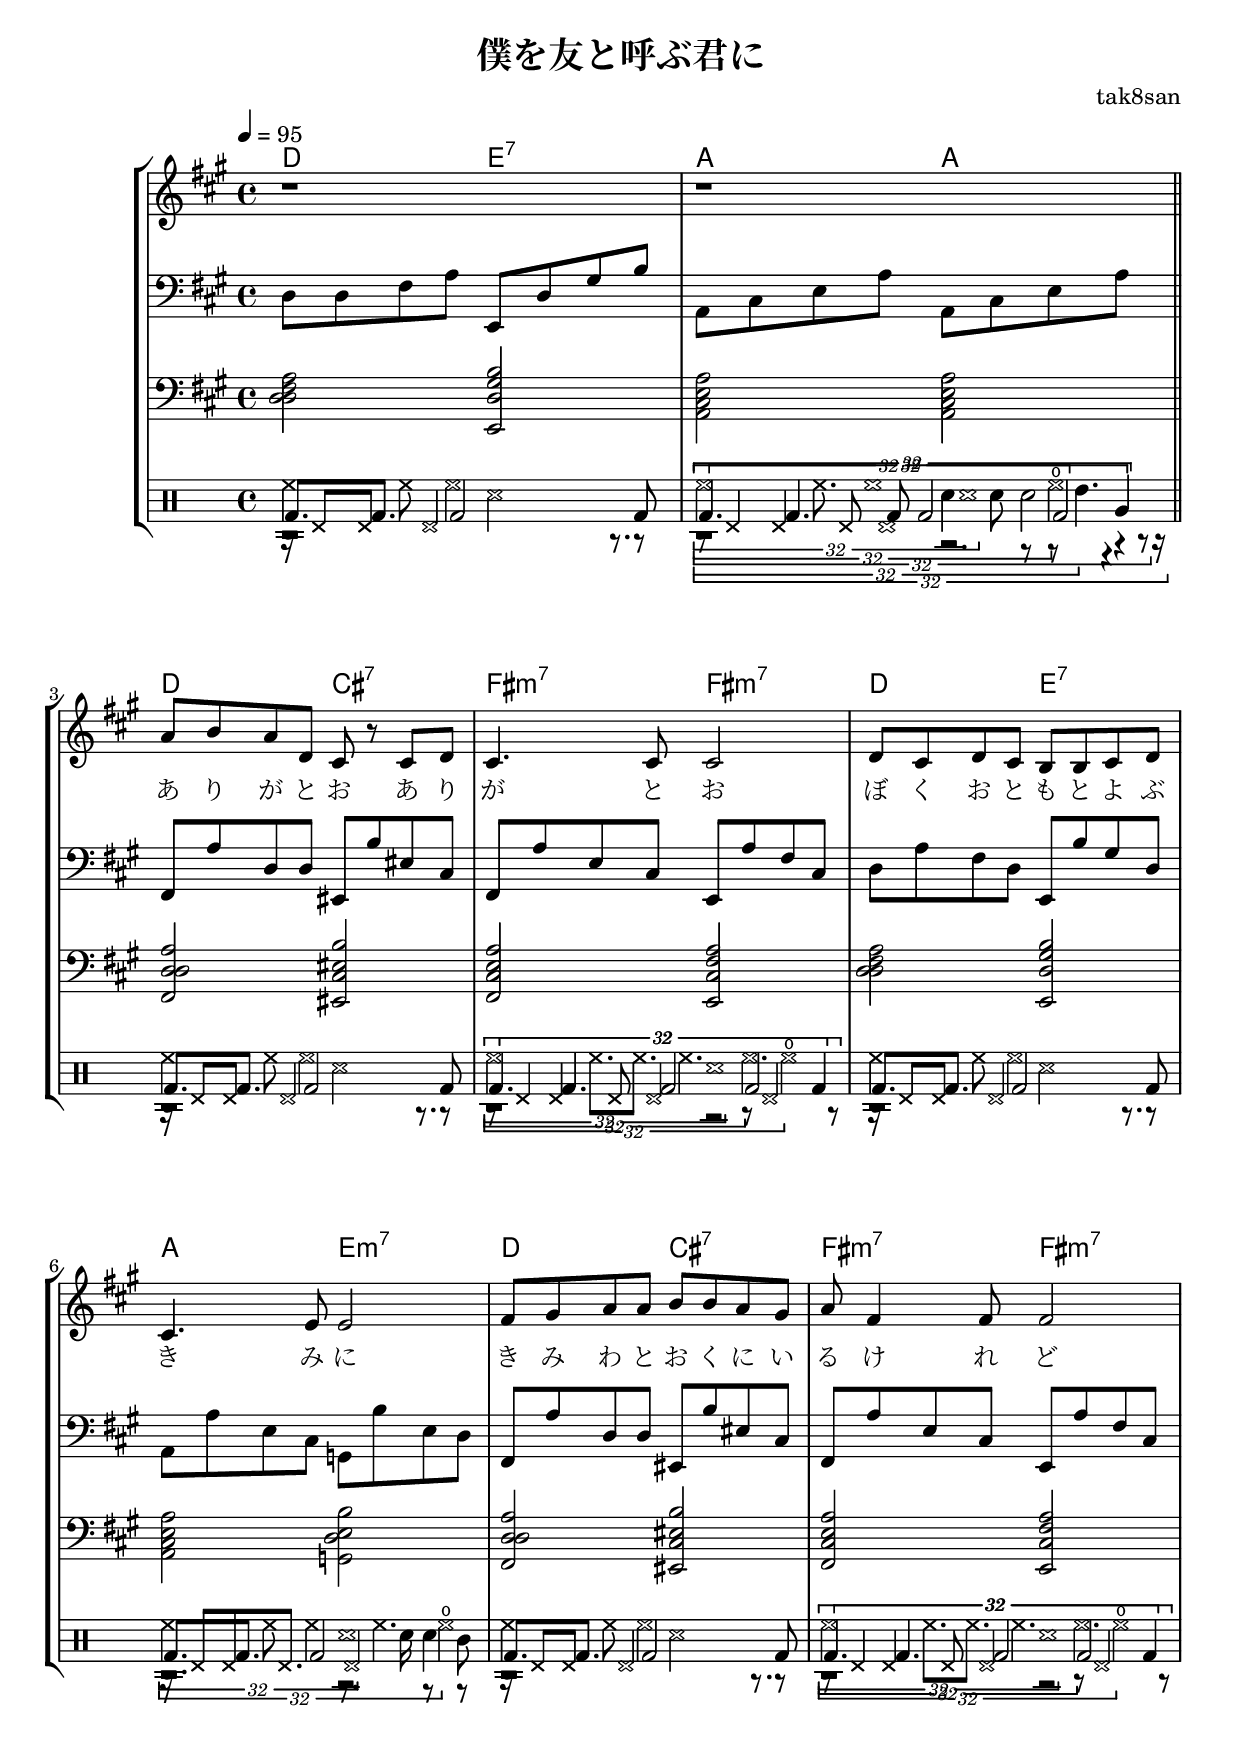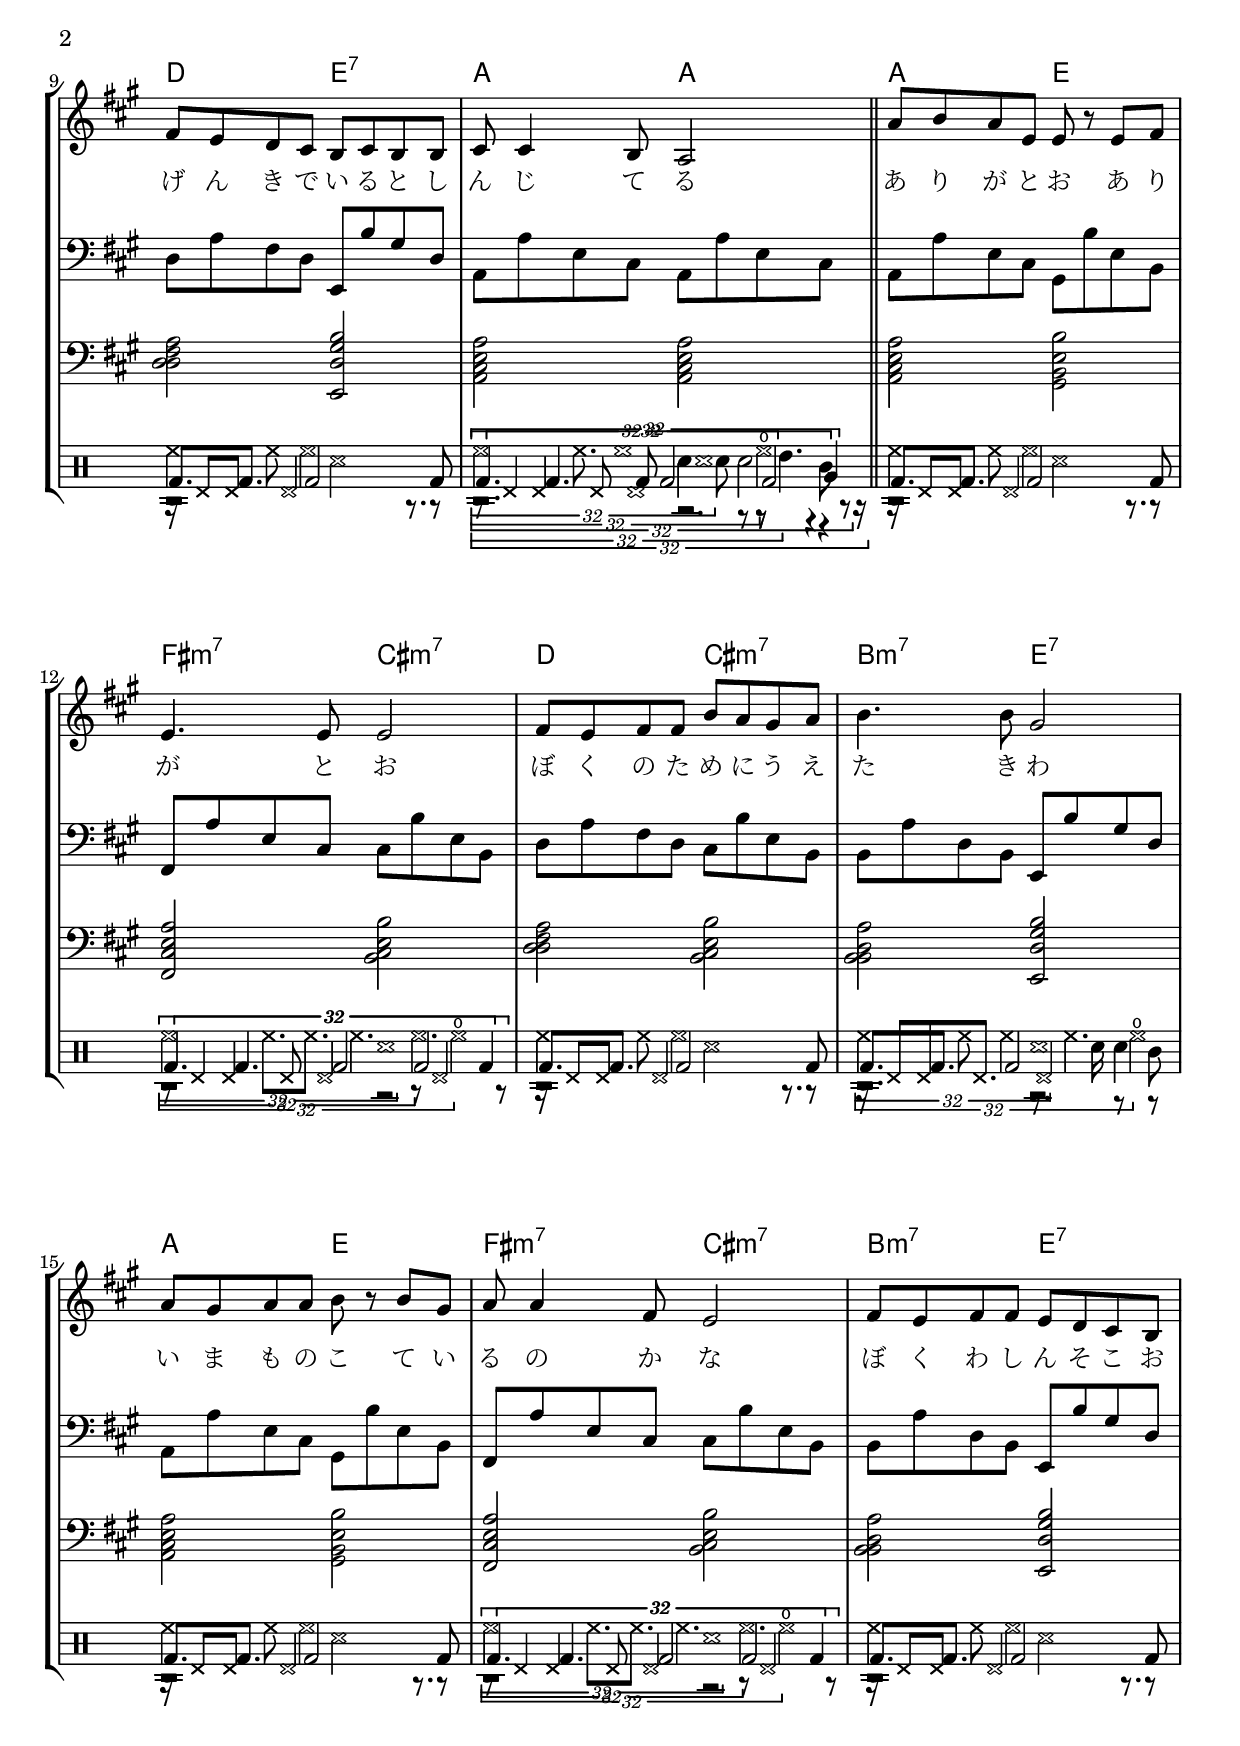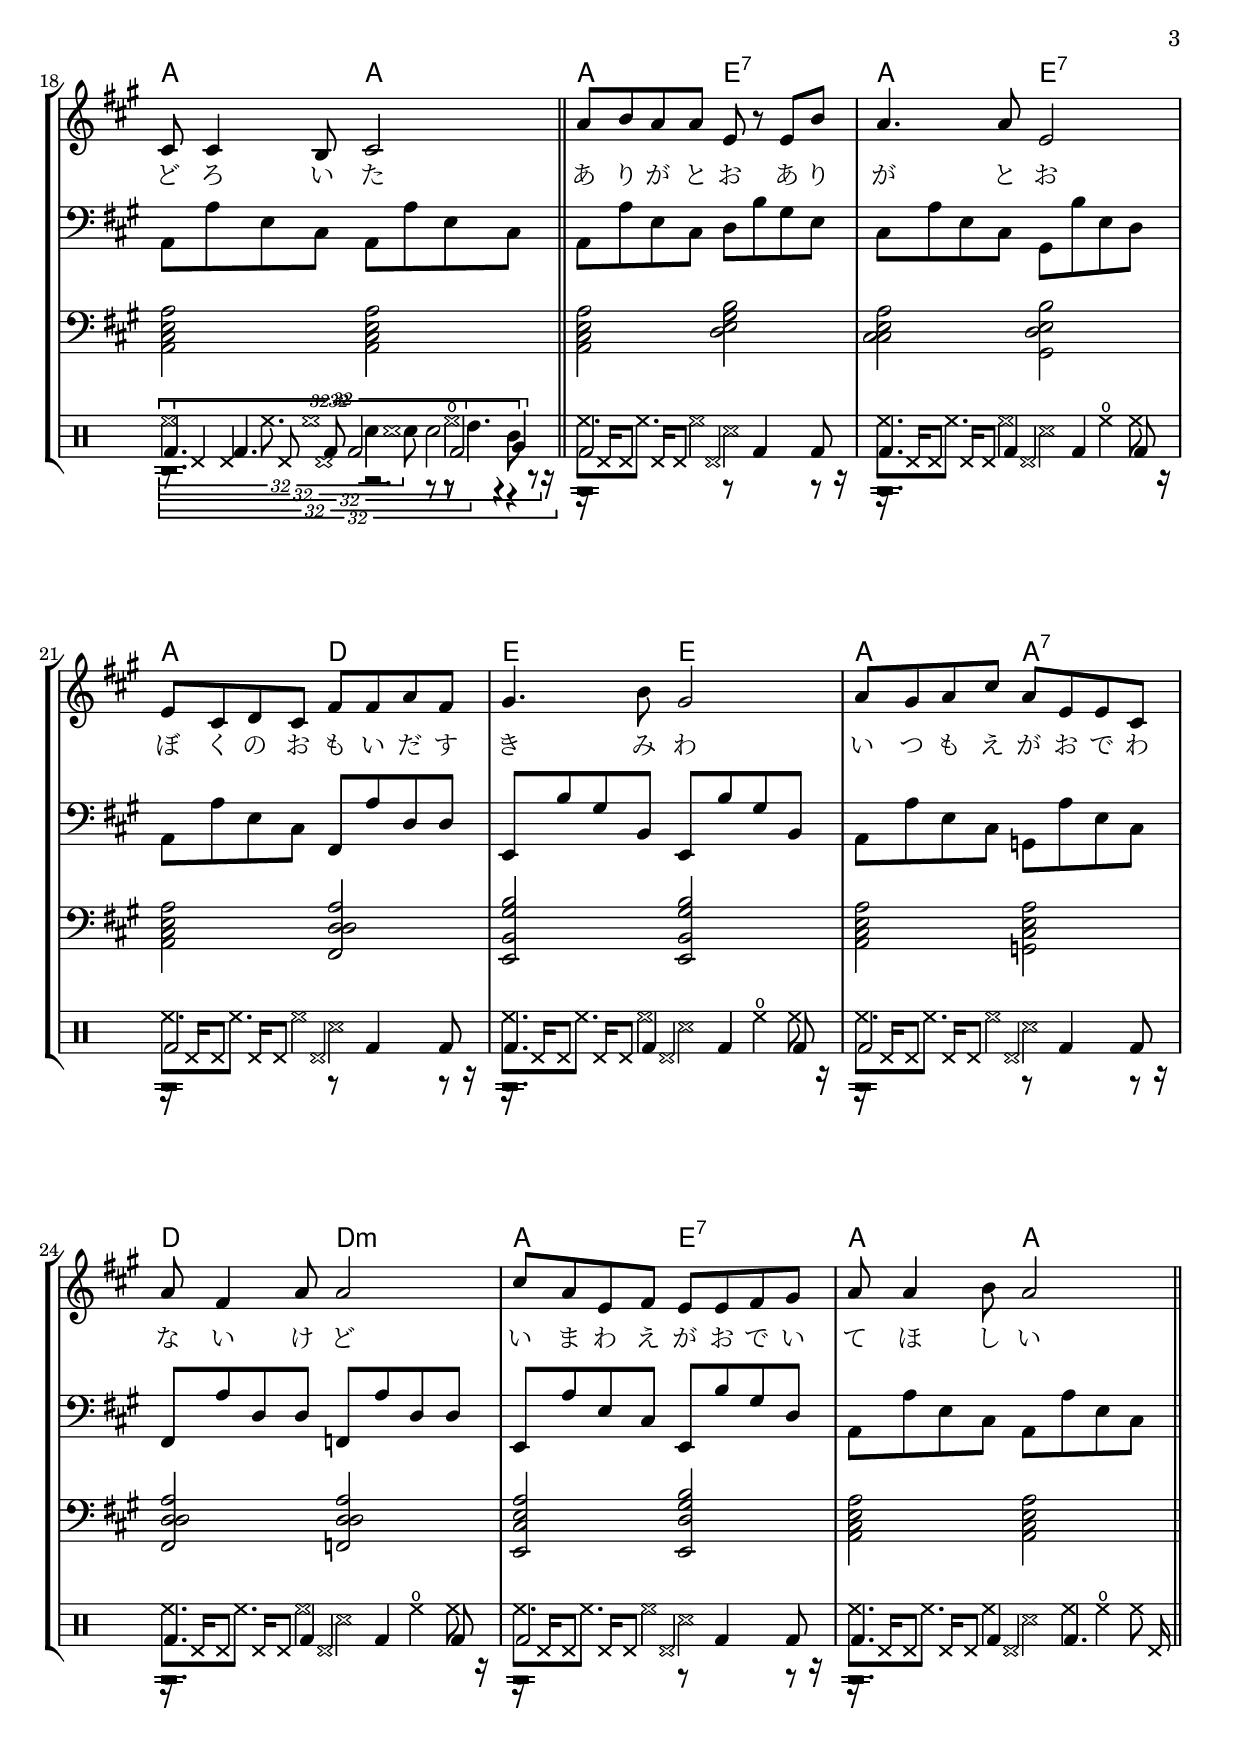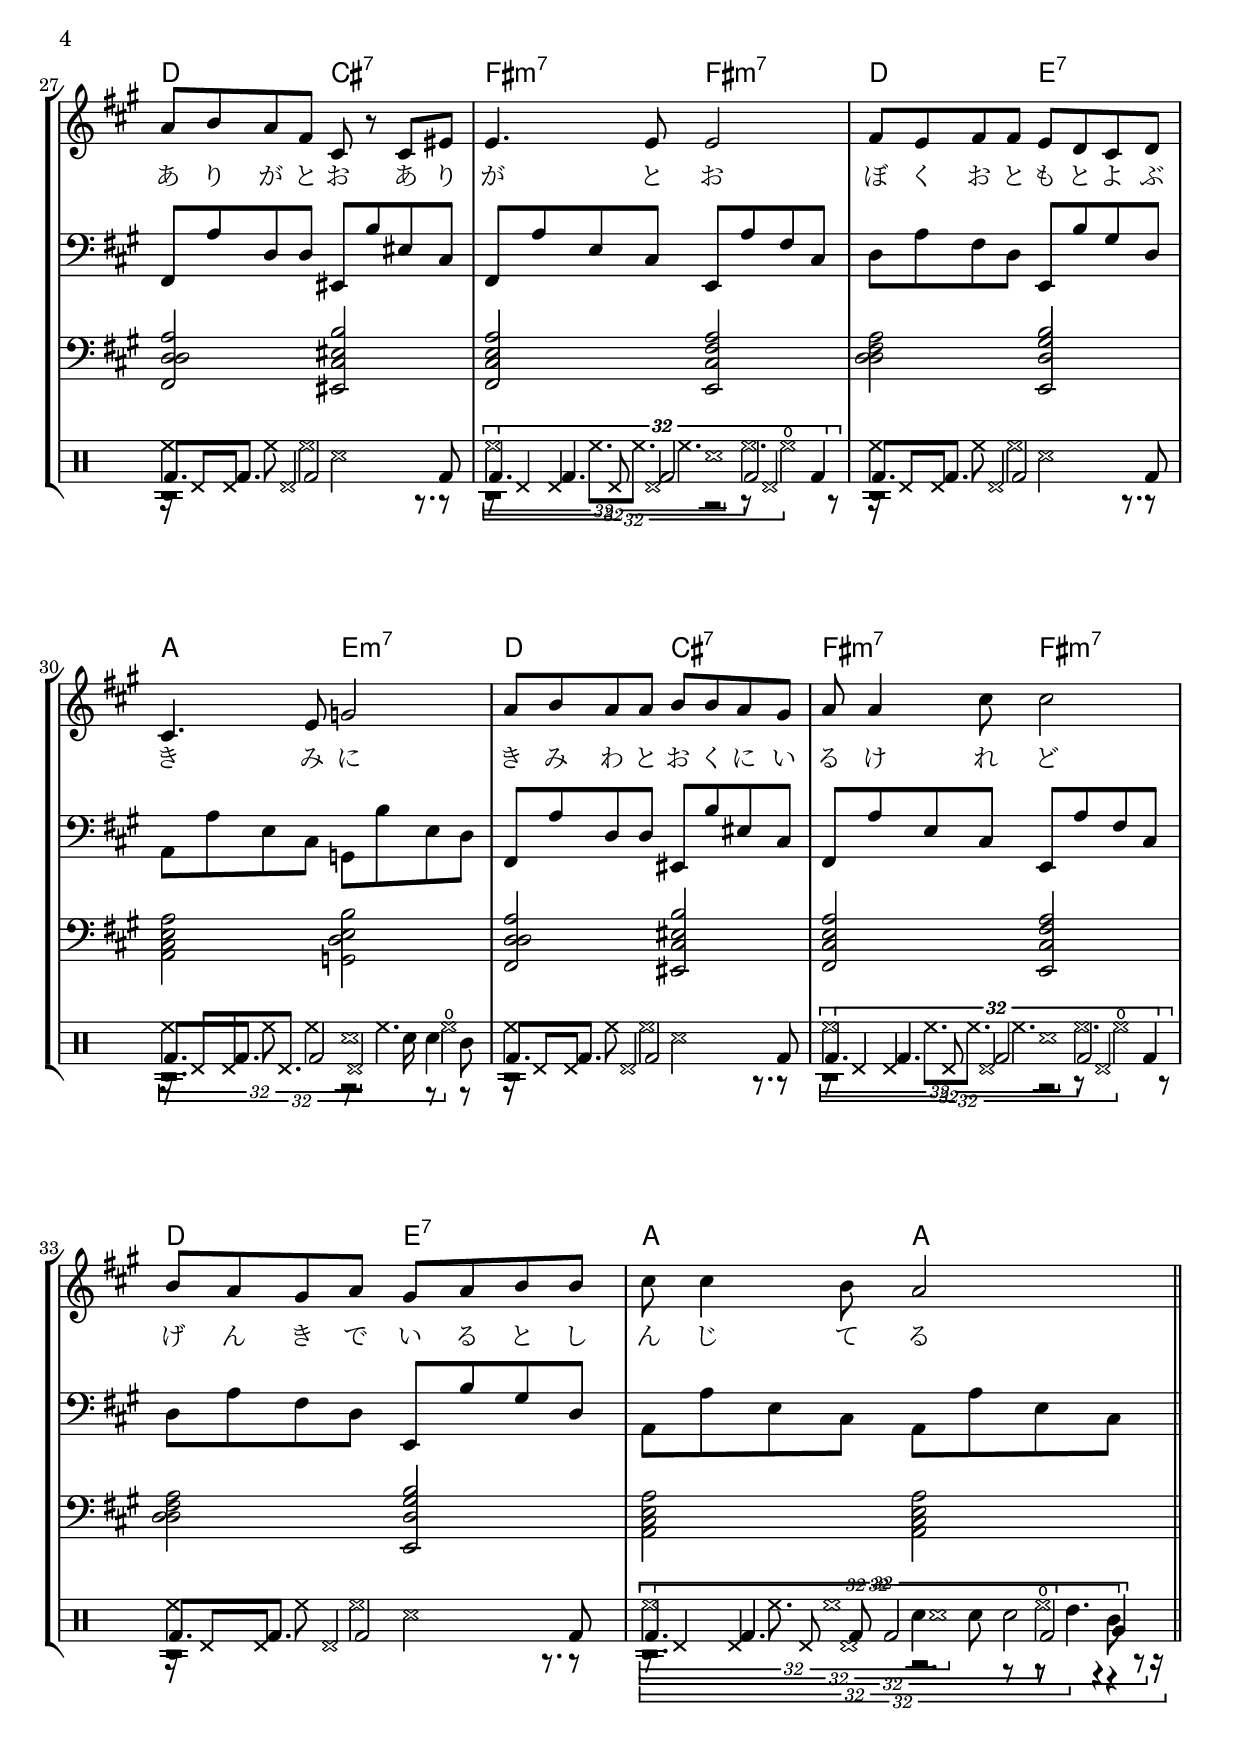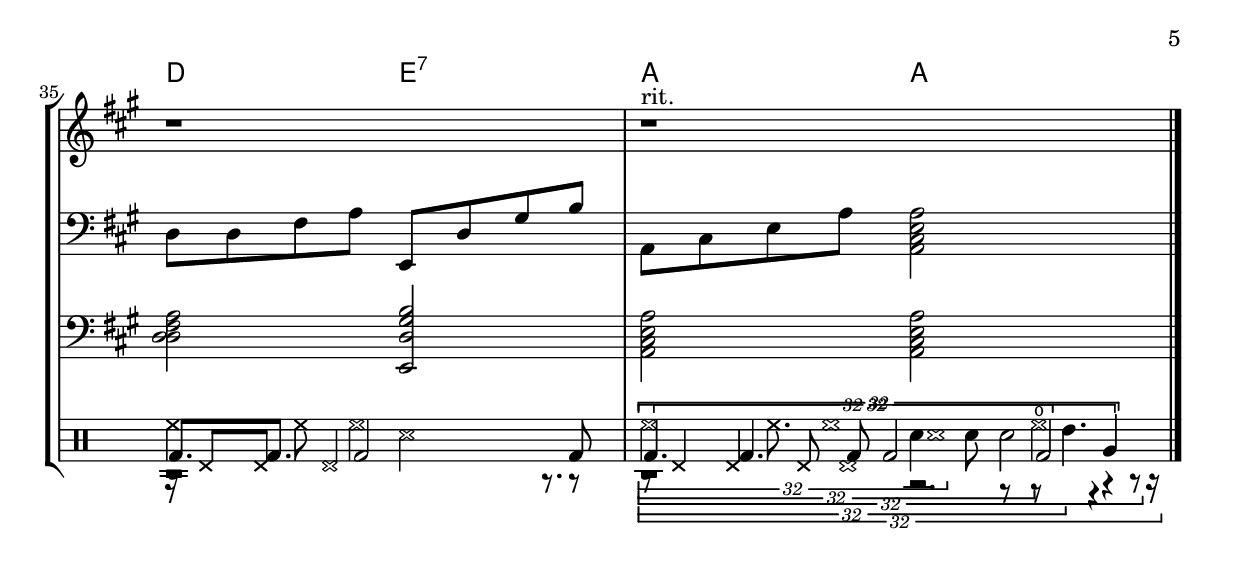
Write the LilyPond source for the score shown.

\version "2.12.1"

\header {
	title = \markup {僕を友と呼ぶ君に}
	composer = \markup \center-column {tak8san}
}

harmony = \chordmode {
	d2 e:7 a a 

	d cis:7 fis:min7 fis:min7 d e:7 a e:min7 d cis:7 fis:min7 fis:min7 d e:7 a a 

	a e fis:min7 cis:min7 d cis:min7 b:min7 e:7 a e fis:min7 cis:min7 b:min7 e:7 a a 

	a e:7 a e:7 a d e e a a:7 d d:m a e:7 a a 

	d cis:7 fis:min7 fis:min7 d e:7 a e:min7 d cis:7 fis:min7 fis:min7 d e:7 a a 

	d e:7 a a 
}

melody = {
	\key a \major
	\tempo 4 = 95
	r1 | r1   
	\set Staff.midiInstrument = #"fss0.35"
	\set Staff.midiMinimumVolume = #0.7
	\set Staff.midiMaximumVolume = #0.9
	a'8  b'8  a'8  d'8  cis'8  r8  cis'8  d'8 
	cis'4.  cis'8  cis'2 
	d'8  cis'8  d'8  cis'8  b8  b8  cis'8  d'8 
	cis'4.  e'8  e'2 
	fis'8  gis'8  a'8  a'8  b'8  b'8  a'8  gis'8 
	a'8  fis'4  fis'8  fis'2 
	fis'8  e'8  d'8  cis'8  b8  cis'8  b8  b8 
	cis'8  cis'4  b8  a2
	\set Staff.midiInstrument = #"fss0.35"
	\set Staff.midiMinimumVolume = #0.7
	\set Staff.midiMaximumVolume = #0.9
	a'8  b'8  a'8  e'8  e'8  r8  e'8  fis'8 
	e'4.  e'8  e'2 
	fis'8  e'8  fis'8  fis'8  b'8  a'8  gis'8  a'8 
	b'4.  b'8  gis'2 
	a'8  gis'8  a'8  a'8  b'8  r8  b'8  gis'8 
	a'8  a'4  fis'8  e'2 
	fis'8  e'8  fis'8  fis'8  e'8  d'8  cis'8  b8 
	cis'8  cis'4  b8  cis'2
	\set Staff.midiInstrument = #"fss0.35"
	\set Staff.midiMinimumVolume = #0.7
	\set Staff.midiMaximumVolume = #0.9
	a'8  b'8  a'8  a'8  e'8  r8  e'8  b'8 
	a'4.  a'8  e'2 
	e'8  cis'8  d'8  cis'8  fis'8  fis'8  a'8  fis'8 
	gis'4.  b'8  gis'2 
	a'8  gis'8  a'8  cis''8  a'8  e'8  e'8  cis'8 
	a'8  fis'4  a'8  a'2 
	cis''8  a'8  e'8  fis'8  e'8  e'8  fis'8  gis'8 
	a'8  a'4  b'8  a'2
	\set Staff.midiInstrument = #"fss0.35"
	\set Staff.midiMinimumVolume = #0.7
	\set Staff.midiMaximumVolume = #0.9
	a'8  b'8  a'8  fis'8  cis'8  r8  cis'8  eis'8 
	e'4.  e'8  e'2 
	fis'8  e'8  fis'8  fis'8  e'8  d'8  cis'8  d'8 
	cis'4.  e'8  g'2 
	a'8  b'8  a'8  a'8  b'8  b'8  a'8  gis'8 
	a'8  a'4  cis''8  cis''2 
	b'8  a'8  gis'8  a'8  gis'8  a'8  b'8  b'8 
	cis''8  cis''4  b'8  a'2
	r1 | r1^"rit." \bar "|."
}

words = \lyricmode {
	
	あ  り  が  と  お  あ  り  が  と  お  ぼ  く  お  と  も  と  よ  ぶ  き  み  に  き  み  わ  と  お  く  に  い  る  け  れ  ど  げ  ん  き  で  い  る  と  し  ん  じ  て  る  
	あ  り  が  と  お  あ  り  が  と  お  ぼ  く  の  た  め  に  う  え  た  き  わ  い  ま  も  の  こ  て  い  る  の  か  な  ぼ  く  わ  し  ん  そ  こ  お  ど  ろ  い  た  
	あ  り  が  と  お  あ  り  が  と  お  ぼ  く  の  お  も  い  だ  す  き  み  わ  い  つ  も  え  が  お  で  わ  な  い  け  ど  い  ま  わ  え  が  お  で  い  て  ほ  し  い  
	あ  り  が  と  お  あ  り  が  と  お  ぼ  く  お  と  も  と  よ  ぶ  き  み  に  き  み  わ  と  お  く  に  い  る  け  れ  ど  げ  ん  き  で  い  る  と  し  ん  じ  て  る  
	
}

tempochange = {
	\tempo 4 = 95
	r1 | r1 \bar "||"
	\tempo 4 = 95
	r1 | r1 | r1 | r1 | r1 | r1 | r1 | r1 \bar "||"
	\tempo 4 = 95
	r1 | r1 | r1 | r1 | r1 | r1 | r1 | r1 \bar "||"
	\tempo 4 = 95
	r1 | r1 | r1 | r1 | r1 | r1 | r1 | r1 \bar "||"
	\tempo 4 = 95
	r1 | r1 | r1 | r1 | r1 | r1 | r1 | r1 \bar "||"
	\tempo 4 = 95
	r1 | \tempo 4 = 71 r2 \tempo 4 = 63 r2 \bar "|."
}

mainacc = {
	\clef bass
	\set Staff.midiInstrument = #"Acoustic Guitar (steel)"
	\set Staff.midiMinimumVolume = #0.3
	\set Staff.midiMaximumVolume = #0.6
	\key a \major
	\tempo 4 = 95
	d8 d8 fis8 a8
	e,8 d8 gis8 b8
	a,8 cis8 e8 a8
	a,8 cis8 e8 a8
	\bar "||"

	\set Staff.midiInstrument = #"Acoustic Guitar (steel)"
	\set Staff.midiMinimumVolume = #0.3
	\set Staff.midiMaximumVolume = #0.6
	fis,8 a d d
	eis,8 b eis cis
	fis,8 a e cis
	e,8 a fis cis
	d8 a fis d
	e,8 b gis d
	a,8 a e cis
	g,8 b e d
	fis,8 a d d
	eis,8 b eis cis
	fis,8 a e cis
	e,8 a fis cis
	d8 a fis d
	e,8 b gis d
	a,8 a e cis
	a,8 a e cis
	\bar "||"

	\set Staff.midiInstrument = #"Acoustic Guitar (steel)"
	\set Staff.midiMinimumVolume = #0.3
	\set Staff.midiMaximumVolume = #0.6
	a,8 a e cis
	gis,8 b e b,
	fis,8 a e cis
	cis8 b e b,
	d8 a fis d
	cis8 b e b,
	b,8 a d b,
	e,8 b gis d
	a,8 a e cis
	gis,8 b e b,
	fis,8 a e cis
	cis8 b e b,
	b,8 a d b,
	e,8 b gis d
	a,8 a e cis
	a,8 a e cis
	\bar "||"

	\set Staff.midiInstrument = #"Acoustic Guitar (steel)"
	\set Staff.midiMinimumVolume = #0.3
	\set Staff.midiMaximumVolume = #0.6
	a,8 a e cis
	d8 b gis e
	cis8 a e cis
	gis,8 b e d
	a,8 a e cis
	fis,8 a d d
	e,8 b gis b,
	e,8 b gis b,
	a,8 a e cis
	g,8 a e cis
	fis,8 a d d
	f,8 a d d
	e,8 a e cis
	e,8 b gis d
	a,8 a e cis
	a,8 a e cis
	\bar "||"

	\set Staff.midiInstrument = #"Acoustic Guitar (steel)"
	\set Staff.midiMinimumVolume = #0.3
	\set Staff.midiMaximumVolume = #0.6
	fis,8 a d d
	eis,8 b eis cis
	fis,8 a e cis
	e,8 a fis cis
	d8 a fis d
	e,8 b gis d
	a,8 a e cis
	g,8 b e d
	fis,8 a d d
	eis,8 b eis cis
	fis,8 a e cis
	e,8 a fis cis
	d8 a fis d
	e,8 b gis d
	a,8 a e cis
	a,8 a e cis
	\bar "||"

	\set Staff.midiInstrument = #"Acoustic Guitar (steel)"
	\set Staff.midiMinimumVolume = #0.3
	\set Staff.midiMaximumVolume = #0.6
	d8 d8 fis8 a8
	e,8 d8 gis8 b8
	a,8 cis8 e8 a8
	<a, cis e a>2
	\bar "|."
}

subacc = {
	\clef bass
	\set Staff.midiInstrument = #"String Ensemble 1"
	\set Staff.midiMinimumVolume = #0.3
	\set Staff.midiMaximumVolume = #0.6
	\key a \major
	\tempo 4 = 95
	<d d fis a>2
	<e, d gis b>2
	<a, cis e a>2
	<a, cis e a>2
	\bar "||"

	\set Staff.midiInstrument = #"String Ensemble 2"
	\set Staff.midiMinimumVolume = #0.3
	\set Staff.midiMaximumVolume = #0.6
	<fis, d d a>2
	<eis, cis eis b>2
	<fis, cis e a>2
	<e, cis fis a>2
	<d d fis a>2
	<e, d gis b>2
	<a, cis e a>2
	<g, d e b>2
	<fis, d d a>2
	<eis, cis eis b>2
	<fis, cis e a>2
	<e, cis fis a>2
	<d d fis a>2
	<e, d gis b>2
	<a, cis e a>2
	<a, cis e a>2
	\bar "||"

	\set Staff.midiInstrument = #"String Ensemble 1"
	\set Staff.midiMinimumVolume = #0.3
	\set Staff.midiMaximumVolume = #0.6
	<a, cis e a>2
	<gis, b, e b>2
	<fis, cis e a>2
	<cis b, e b>2
	<d d fis a>2
	<cis b, e b>2
	<b, b, d a>2
	<e, d gis b>2
	<a, cis e a>2
	<gis, b, e b>2
	<fis, cis e a>2
	<cis b, e b>2
	<b, b, d a>2
	<e, d gis b>2
	<a, cis e a>2
	<a, cis e a>2
	\bar "||"

	\set Staff.midiInstrument = #"String Ensemble 2"
	\set Staff.midiMinimumVolume = #0.3
	\set Staff.midiMaximumVolume = #0.6
	<a, cis e a>2
	<d e gis b>2
	<cis cis e a>2
	<gis, d e b>2
	<a, cis e a>2
	<fis, d d a>2
	<e, b, gis b>2
	<e, b, gis b>2
	<a, cis e a>2
	<g, cis e a>2
	<fis, d d a>2
	<f, d d a>2
	<e, cis e a>2
	<e, d gis b>2
	<a, cis e a>2
	<a, cis e a>2
	\bar "||"

	\set Staff.midiInstrument = #"String Ensemble 1"
	\set Staff.midiMinimumVolume = #0.3
	\set Staff.midiMaximumVolume = #0.6
	<fis, d d a>2
	<eis, cis eis b>2
	<fis, cis e a>2
	<e, cis fis a>2
	<d d fis a>2
	<e, d gis b>2
	<a, cis e a>2
	<g, d e b>2
	<fis, d d a>2
	<eis, cis eis b>2
	<fis, cis e a>2
	<e, cis fis a>2
	<d d fis a>2
	<e, d gis b>2
	<a, cis e a>2
	<a, cis e a>2
	\bar "||"

	\set Staff.midiInstrument = #"String Ensemble 2"
	\set Staff.midiMinimumVolume = #0.3
	\set Staff.midiMaximumVolume = #0.6
	<d d fis a>2
	<e, d gis b>2
	<a, cis e a>2
	<a, cis e a>2
	\bar "|."
}

percA = {
	\drummode {
	hh4 hh8 hh2 r8  |\times 16/32{ hh2 hh8. hh1 r4 r16 } \bar "||"
	hh4 hh8 hh2 r8  |\times 16/32{ hh2 hh8. hh8. hh4. hh2. } |hh4 hh8 hh2 r8  |hh4 hh8 hh4 hh4.  |hh4 hh8 hh2 r8  |\times 16/32{ hh2 hh8. hh8. hh4. hh2. } |hh4 hh8 hh2 r8  |\times 16/32{ hh2 hh8. hh1 r4 r16 } \bar "||"
	hh4 hh8 hh2 r8  |\times 16/32{ hh2 hh8. hh8. hh4. hh2. } |hh4 hh8 hh2 r8  |hh4 hh8 hh4 hh4.  |hh4 hh8 hh2 r8  |\times 16/32{ hh2 hh8. hh8. hh4. hh2. } |hh4 hh8 hh2 r8  |\times 16/32{ hh2 hh8. hh1 r4 r16 } \bar "||"
	r1  |r2. hho4  |r1  |r2. hho4  |r1  |r2. hho4  |r1  |r2. hho4  \bar "||"
	hh4 hh8 hh2 r8  |\times 16/32{ hh2 hh8. hh8. hh4. hh2. } |hh4 hh8 hh2 r8  |hh4 hh8 hh4 hh4.  |hh4 hh8 hh2 r8  |\times 16/32{ hh2 hh8. hh8. hh4. hh2. } |hh4 hh8 hh2 r8  |\times 16/32{ hh2 hh8. hh1 r4 r16 } \bar "||"
	hh4 hh8 hh2 r8  |\times 16/32{ hh2 hh8. hh1 r4 r16 } \bar "|."
	}
}

percB = {
	\drummode {
	r16 hhp8 hhp8 hhp2 r8.  |\times 16/32{ r8 hhp4 hhp4 hhp8 hhp1 r4 } \bar "||"
	r16 hhp8 hhp8 hhp2 r8.  |\times 16/32{ r8 hhp4 hhp4 hhp8 hhp2 r8 hhp2 r8 } |r16 hhp8 hhp8 hhp2 r8.  |r16 hhp8 hhp8 hhp8. hhp2  |r16 hhp8 hhp8 hhp2 r8.  |\times 16/32{ r8 hhp4 hhp4 hhp8 hhp2 r8 hhp2 r8 } |r16 hhp8 hhp8 hhp2 r8.  |\times 16/32{ r8 hhp4 hhp4 hhp8 hhp1 r4 } \bar "||"
	r16 hhp8 hhp8 hhp2 r8.  |\times 16/32{ r8 hhp4 hhp4 hhp8 hhp2 r8 hhp2 r8 } |r16 hhp8 hhp8 hhp2 r8.  |r16 hhp8 hhp8 hhp8. hhp2  |r16 hhp8 hhp8 hhp2 r8.  |\times 16/32{ r8 hhp4 hhp4 hhp8 hhp2 r8 hhp2 r8 } |r16 hhp8 hhp8 hhp2 r8.  |\times 16/32{ r8 hhp4 hhp4 hhp8 hhp1 r4 } \bar "||"
	r16 hhp16 hhp8 hhp16 hhp8 hhp2 r16  |r16 hhp16 hhp8 hhp16 hhp8 hhp2 r16  |r16 hhp16 hhp8 hhp16 hhp8 hhp2 r16  |r16 hhp16 hhp8 hhp16 hhp8 hhp2 r16  |r16 hhp16 hhp8 hhp16 hhp8 hhp2 r16  |r16 hhp16 hhp8 hhp16 hhp8 hhp2 r16  |r16 hhp16 hhp8 hhp16 hhp8 hhp2 r16  |r16 hhp16 hhp8 hhp16 hhp8 hhp2 hhp16  \bar "||"
	r16 hhp8 hhp8 hhp2 r8.  |\times 16/32{ r8 hhp4 hhp4 hhp8 hhp2 r8 hhp2 r8 } |r16 hhp8 hhp8 hhp2 r8.  |r16 hhp8 hhp8 hhp8. hhp2  |r16 hhp8 hhp8 hhp2 r8.  |\times 16/32{ r8 hhp4 hhp4 hhp8 hhp2 r8 hhp2 r8 } |r16 hhp8 hhp8 hhp2 r8.  |\times 16/32{ r8 hhp4 hhp4 hhp8 hhp1 r4 } \bar "||"
	r16 hhp8 hhp8 hhp2 r8.  |\times 16/32{ r8 hhp4 hhp4 hhp8 hhp1 r4 } \bar "|."
	}
}

percC = {
	\drummode {
	r1  |\times 16/32{ r1 r2 hho2 } \bar "||"
	r1  |\times 16/32{ r1 r2 hho2 } |r1  |\times 16/32{ r1 r2 hho2 } |r1  |\times 16/32{ r1 r2 hho2 } |r1  |\times 16/32{ r1 r2 hho2 } \bar "||"
	r1  |\times 16/32{ r1 r2 hho2 } |r1  |\times 16/32{ r1 r2 hho2 } |r1  |\times 16/32{ r1 r2 hho2 } |r1  |\times 16/32{ r1 r2 hho2 } \bar "||"
	hh8. hh8. hh2 r8  |hh8. hh8. hh2 hh8  |hh8. hh8. hh2 r8  |hh8. hh8. hh2 hh8  |hh8. hh8. hh2 r8  |hh8. hh8. hh2 hh8  |hh8. hh8. hh2 r8  |hh8. hh8. hh4 hh4 hh8  \bar "||"
	r1  |\times 16/32{ r1 r2 hho2 } |r1  |\times 16/32{ r1 r2 hho2 } |r1  |\times 16/32{ r1 r2 hho2 } |r1  |\times 16/32{ r1 r2 hho2 } \bar "||"
	r1  |\times 16/32{ r1 r2 hho2 } \bar "|."
	}
}

percD = {
	\drummode {
	bd8. bd8. bd2 bd8  |\times 16/32{ bd4. bd4. bd8 bd2 r8 bd2 } \bar "||"
	bd8. bd8. bd2 bd8  |\times 16/32{ bd4. bd4. bd2 bd2 bd4 } |bd8. bd8. bd2 bd8  |bd8. bd8. bd2 r8  |bd8. bd8. bd2 bd8  |\times 16/32{ bd4. bd4. bd2 bd2 bd4 } |bd8. bd8. bd2 bd8  |\times 16/32{ bd4. bd4. bd8 bd2 r8 bd2 } \bar "||"
	bd8. bd8. bd2 bd8  |\times 16/32{ bd4. bd4. bd2 bd2 bd4 } |bd8. bd8. bd2 bd8  |bd8. bd8. bd2 r8  |bd8. bd8. bd2 bd8  |\times 16/32{ bd4. bd4. bd2 bd2 bd4 } |bd8. bd8. bd2 bd8  |\times 16/32{ bd4. bd4. bd8 bd2 r8 bd2 } \bar "||"
	r2 ss2  |r2 ss2  |r2 ss2  |r2 ss2  |r2 ss2  |r2 ss2  |r2 ss2  |r2 ss2  \bar "||"
	bd8. bd8. bd2 bd8  |\times 16/32{ bd4. bd4. bd2 bd2 bd4 } |bd8. bd8. bd2 bd8  |bd8. bd8. bd2 r8  |bd8. bd8. bd2 bd8  |\times 16/32{ bd4. bd4. bd2 bd2 bd4 } |bd8. bd8. bd2 bd8  |\times 16/32{ bd4. bd4. bd8 bd2 r8 bd2 } \bar "||"
	bd8. bd8. bd2 bd8  |\times 16/32{ bd4. bd4. bd8 bd2 r8 bd2 } \bar "|."
	}
}

percE = {
	\drummode {
	r2 ss2  |\times 16/32{ r1 ss1 } \bar "||"
	r2 ss2  |\times 16/32{ r1 ss1 } |r2 ss2  |\times 16/32{ r1 ss1 } |r2 ss2  |\times 16/32{ r1 ss1 } |r2 ss2  |\times 16/32{ r1 ss1 } \bar "||"
	r2 ss2  |\times 16/32{ r1 ss1 } |r2 ss2  |\times 16/32{ r1 ss1 } |r2 ss2  |\times 16/32{ r1 ss1 } |r2 ss2  |\times 16/32{ r1 ss1 } \bar "||"
	bd2 r8 bd4 bd8  |bd4. bd4 bd4 bd8  |bd2 r8 bd4 bd8  |bd4. bd4 bd4 bd8  |bd2 r8 bd4 bd8  |bd4. bd4 bd4 bd8  |bd2 r8 bd4 bd8  |bd4. bd4 bd4.  \bar "||"
	r2 ss2  |\times 16/32{ r1 ss1 } |r2 ss2  |\times 16/32{ r1 ss1 } |r2 ss2  |\times 16/32{ r1 ss1 } |r2 ss2  |\times 16/32{ r1 ss1 } \bar "||"
	r2 ss2  |\times 16/32{ r1 ss1 } \bar "|."
	}
}

percF = {
	\drummode {
	r1 |\times 16/32{ r1 sn4 sn8 sn2 r8 } \bar "||"
	r1 |r1 |r1 |r2 r8. sn16 sn4  |r1 |r1 |r1 |\times 16/32{ r1 sn4 sn8 sn2 r8 } \bar "||"
	r1 |r1 |r1 |r2 r8. sn16 sn4  |r1 |r1 |r1 |\times 16/32{ r1 sn4 sn8 sn2 r8 } \bar "||"
	r1 | r1 | r1 | r1 | r1 | r1 | r1 | r1 \bar "||"
	r1 |r1 |r1 |r2 r8. sn16 sn4  |r1 |r1 |r1 |\times 16/32{ r1 sn4 sn8 sn2 r8 } \bar "||"
	r1 |\times 16/32{ r1 sn4 sn8 sn2 r8 } \bar "|."
	}
}

percG = {
	\drummode {
	r1 |r1 \bar "||"
	r1 |r1 |r1 |r2. r8 tomml8  |r1 |r1 |r1 |r2. r8 tomml8  \bar "||"
	r1 |r1 |r1 |r2. r8 tomml8  |r1 |r1 |r1 |r2. r8 tomml8  \bar "||"
	r1 | r1 | r1 | r1 | r1 | r1 | r1 | r1 \bar "||"
	r1 |r1 |r1 |r2. r8 tomml8  |r1 |r1 |r1 |r2. r8 tomml8  \bar "||"
	r1 |r1 \bar "|."
	}
}

percH = {
	\drummode {
	r1 |\times 16/32{ r1 r2 r8 tommh4. } \bar "||"
	r1 |r1 |r1 |r1 |r1 |r1 |r1 |\times 16/32{ r1 r2 r8 tommh4. } \bar "||"
	r1 |r1 |r1 |r1 |r1 |r1 |r1 |\times 16/32{ r1 r2 r8 tommh4. } \bar "||"
	r1 | r1 | r1 | r1 | r1 | r1 | r1 | r1 \bar "||"
	r1 |r1 |r1 |r1 |r1 |r1 |r1 |\times 16/32{ r1 r2 r8 tommh4. } \bar "||"
	r1 |\times 16/32{ r1 r2 r8 tommh4. } \bar "|."
	}
}

percI = {
	\drummode {
	r1 |\times 16/32{ r1 r2. tomfh4 } \bar "||"
	r1 |r1 |r1 |r1 |r1 |r1 |r1 |\times 16/32{ r1 r2. tomfh4 } \bar "||"
	r1 |r1 |r1 |r1 |r1 |r1 |r1 |\times 16/32{ r1 r2. tomfh4 } \bar "||"
	r1 | r1 | r1 | r1 | r1 | r1 | r1 | r1 \bar "||"
	r1 |r1 |r1 |r1 |r1 |r1 |r1 |\times 16/32{ r1 r2. tomfh4 } \bar "||"
	r1 |\times 16/32{ r1 r2. tomfh4 } \bar "|."
	}
}

\score {
	<<
		\new StaffGroup <<
			\new ChordNames {\harmony}
			\new Voice = "melody" {\melody}
			\new Lyrics \lyricsto "melody" \words
			\new Staff = "mainacc" {\mainacc}
			\new Staff = "subacc" {\subacc}
			\new DrumStaff <<
				\new DrumVoice {\percA}
				\new DrumVoice {\percB}
				\new DrumVoice {\percC}
				\new DrumVoice {\percD}
				\new DrumVoice {\percE}
				\new DrumVoice {\percF}
				\new DrumVoice {\percG}
				\new DrumVoice {\percH}
				\new DrumVoice {\percI}
			>>
		>>
	>>
	\layout { }
}
